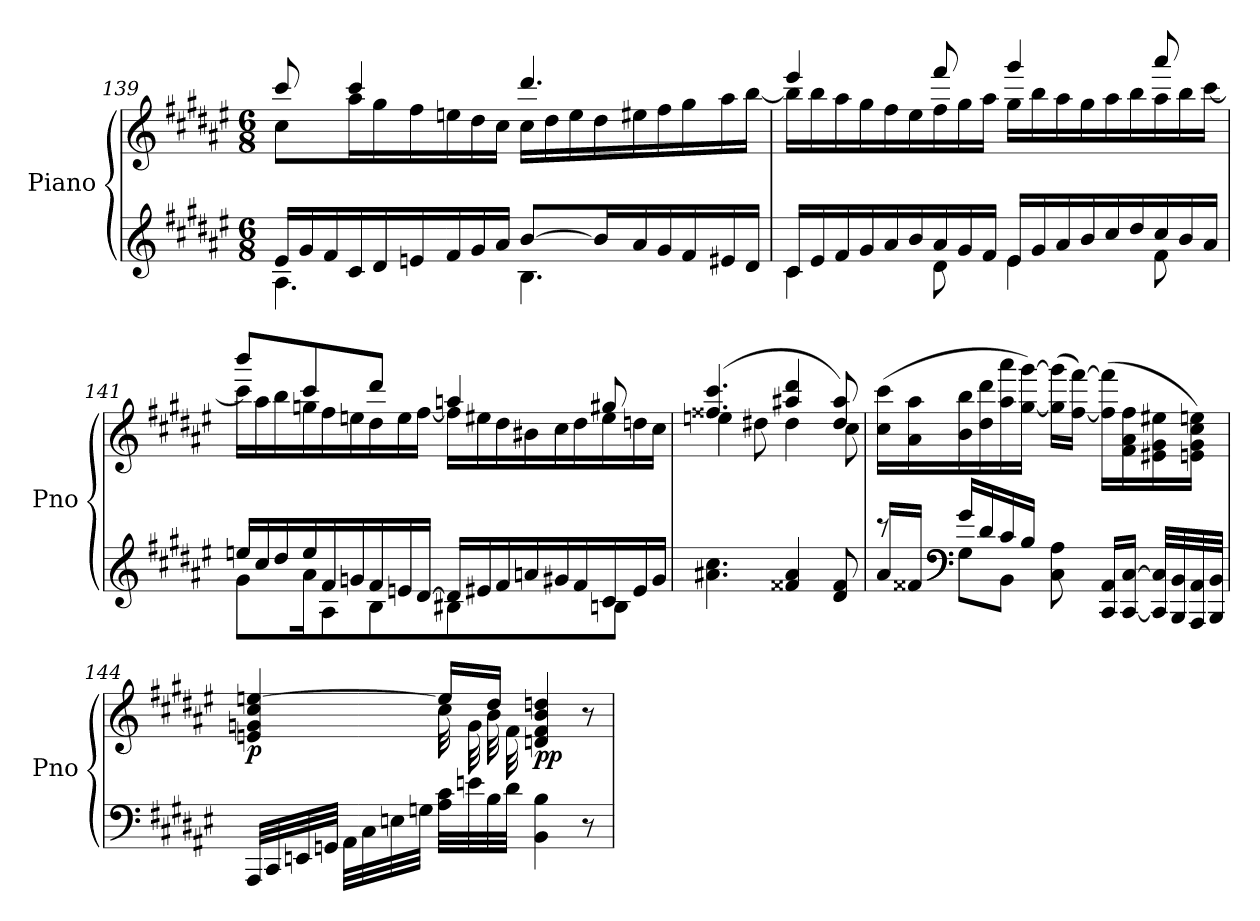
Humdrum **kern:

**kern	**kern	**dynam
*part1	*part1	*part1
*staff2	*staff1	*staff1/2
*I"Piano	*	*
*I'Pno	*	*
*clefG2	*clefG2	*
*k[f#c#g#d#a#e#]	*k[f#c#g#d#a#e#]	*
*M6/8	*M6/8	*
*Xtuplet	*	*
=139	=139	=139
*^	*^	*
24e#/LL	4.A#\	8ccc#/	8cc#\L	.
24g#/	.	.	.	.
24f#/	.	.	.	.
*	*	*	*Xtuplet	*
24c#/	.	4ccc#/	24aa#\L	.
24d#/	.	.	24gg#\	.
24en/	.	.	24ff#\	.
24f#/	.	.	24een\	.
24g#/	.	.	24dd#\	.
24a#/JJ	.	.	24cc#\JJ	.
[8b/L	4.B\	4.ddd#/	24cc#\LL	.
.	.	.	24dd#\	.
.	.	.	24ee\	.
24b/L]	.	.	24dd#\	.
24a#/	.	.	24ee#X\	.
24g#/	.	.	24ff#\	.
24f#/	.	.	24gg#\	.
24e#X/	.	.	24aa#\	.
24d#/JJ	.	.	[24bb\JJ	.
!!LO:LB:g=z	!!
=140	=140	=140	=140	=140
!	!	!	!	!LO:DY:b
24c#/LL	4c#\	4eee#/	24bb\LL]	other-dynamics
24e#/	.	.	24bb\	.
24f#/	.	.	24aa#\	.
24g#/	.	.	24gg#\	.
24a#/	.	.	24ff#\	.
24b/	.	.	24ee#\	.
24a#/	8d#\	8fff#/	24ff#\	.
24g#/	.	.	24gg#\	.
24f#/JJ	.	.	24aa#\JJ	.
24e#/LL	4e#\	4ggg#/	24gg#\LL	.
24g#/	.	.	24bb\	.
24a#/	.	.	24aa#\	.
24b/	.	.	24gg#\	.
24cc#/	.	.	24aa#\	.
24dd#/	.	.	24bb\	.
24cc#/	8f#\	8aaa#/	24aa#\	.
24b/	.	.	24bb\	.
24a#/JJ	.	.	[24ccc#\JJ	.
=141	=141	=141	=141	=141
24een/LL	8g#\L	8bbb/L	24ccc#\LL]	.
24cc#/	.	.	24aa#\	.
24dd#/	.	.	24bb\	.
24ee/	24a#\Jk	8ccc#/	24ggn\	.
24f#/	12A#\	.	24ff#\	.
24gn/	.	.	24een\	.
24f#/	8B\	8ddd#/J	24dd#\	.
24en/	.	.	24ee\	.
[24d#/JJ	.	.	[24ff#\JJ	.
24d#/LL]	4B#X\	4aan/	24ff#\LL]	.
24e#X/	.	.	24ee#X\	.
24f#/	.	.	24dd#\	.
24an/	.	.	24b#X\	.
24g#X/	.	.	24cc#\	.
24f#/	.	.	24dd#\	.
24c#/	8Bn\	8gg#X/	24ee#\	.
24e#/	.	.	24ddn\	.
24g#/JJ	.	.	24cc#\JJ	.
*v	*v	*	*	*
!!LO:PB:g=z	!!
=142	=142	=142	=142
!	!	!	!LO:DY:b
4.a#X\ 4.cc#\	(4.ff##X/ 4.ccc#/	4een\	other-dynamics
.	.	8dd#X\	.
4f##X/ 4a#/	4aa#X/ 4ddd#/	4dd#\	.
8d#/ 8f##/	8dd#/ 8aa#/)	8cc#\	.
*	*v	*v	*
=143	=143	=143
*^	*	*
16a#/LL	8rccc	(16cc#\ 16ccc#\LL	.
16f##X/JJ	.	16a#\ 16aa#\	.
*clefF4	*	*	*
16g#/LL	8G#\L	16b\ 16bb\	.
16d#/	.	16dd#\ 16ddd#\	.
16c#/	8BB\J	16aa#\ 16aaa#\	.
16B/JJ	.	[16gg#\ [16ggg#\JJ)	.
!	!	!	!LO:DY:b
8C#\ 8A#\	4.ryy	(16gg#\] 16ggg#\]LL	other-dynamics
.	.	[16ff#\ [16fff#\JJ)	.
16CC#/ 16AA#/LL	.	(16ff#\] 16fff#\]LL	.
[16CC#/ [16C#/JJ	.	16f#\ 16a#\ 16ff#\	.
!	!	!	!LO:DY:b
32CC#/] 32C#/]LLL	.	16e#X\ 16g#\ 16ee#X\	other-dynamics
32BBB/ 32BB/	.	.	.
32AAA#/ 32AA#/	.	16en\ 16g#\ 16cc#\ 16een\JJ)	.
32BBB/ 32BB/JJJ	.	.	.
*v	*v	*	*
!!LO:LB:g=z
=144	=144	=144
*	*^	*
!	!	!	!LO:DY:b
32AAA#/LLL	4en/ 4gn/ 4cc#/ [4een/	4ryy	p
32CC#/	.	.	.
32EEn/	.	.	.
32GGn/JJJ	.	.	.
!	!	!	!LO:DY:a=2
32AA#\LLL	.	.	other-dynamics
32C#\	.	.	.
32En\	.	.	.
32Gn\JJJ	.	.	.
32A#\ 32c#\LLL	16ee/LL]	32cc#\	.
32en\	.	32g\	.
32B\	16dd#/JJ	32b\	.
32d#\JJJ	.	32f#\	.
!	!	!	!LO:DY:b
4BB\ 4B\	4dn/ 4f#/ 4b/ 4ddn/	4.ryy	pp
8r	8r	.	.
*	*v	*v	*
=	=	=
*-	*-	*-
